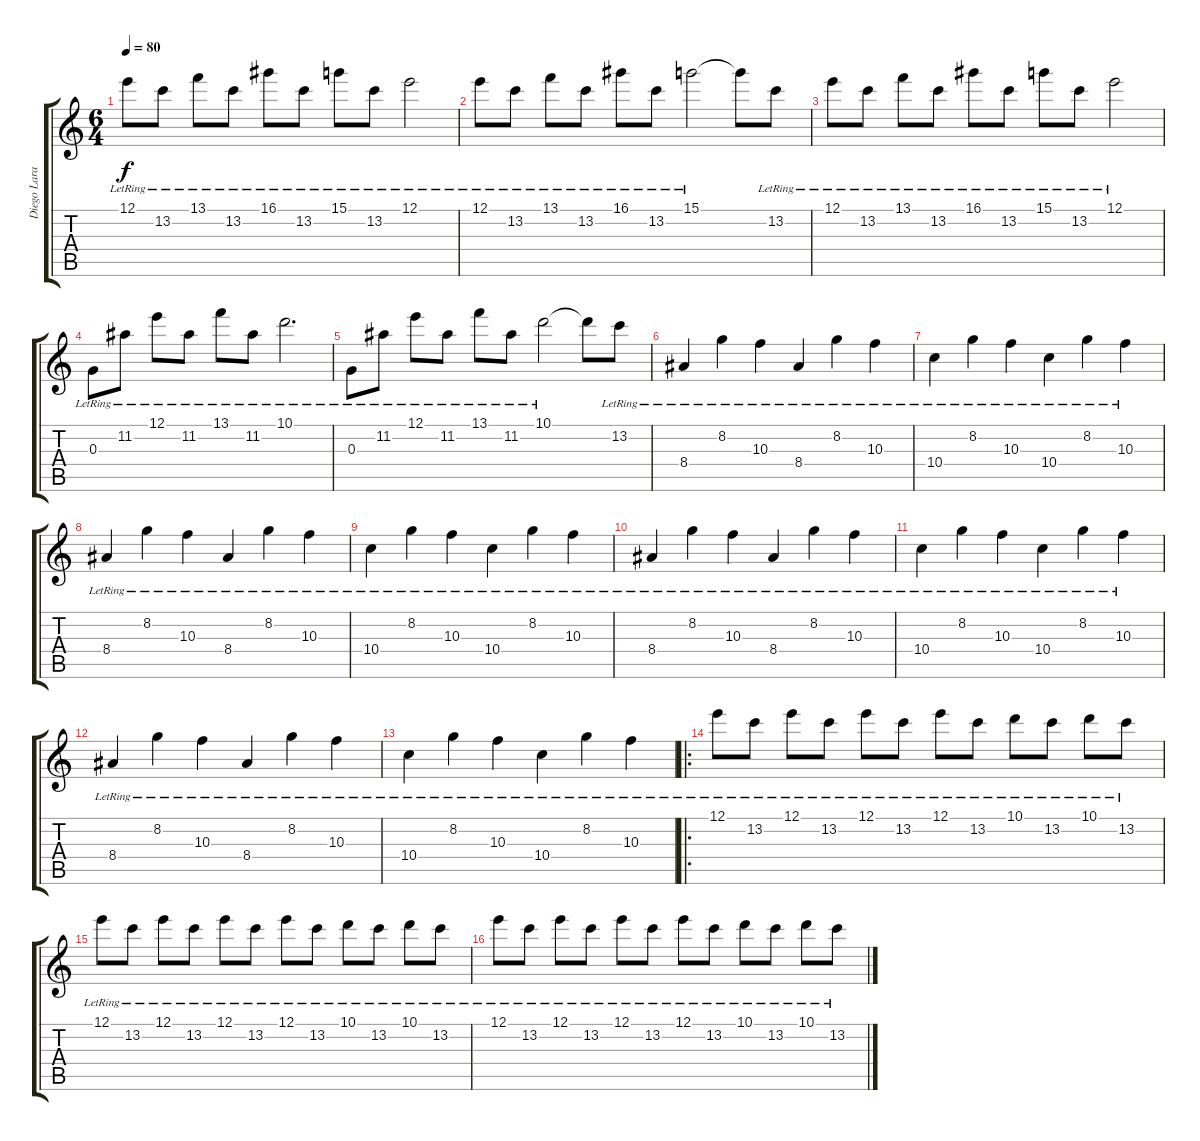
\track ("Diego Lara" "Diego Lara") {instrument electricguitarclean}
\staff {score tabs}
\tuning (E4 B3 G3 D3 A2 E2) {hide}
\ts (6 4)
\tempo 80
\clef g2
\ks c
12.1{lr}.8{dy f} 13.2{lr}.8 13.1{lr}.8 13.2{lr}.8 16.1{lr}.8 13.2{lr}.8 15.1{lr}.8 13.2{lr}.8 12.1{lr}.2 |
12.1{lr}.8 13.2{lr}.8 13.1{lr}.8 13.2{lr}.8 16.1{lr}.8 13.2{lr}.8 15.1{lr}.2 15.1{t}.8 13.2{lr}.8 |
12.1{lr}.8 13.2{lr}.8 13.1{lr}.8 13.2{lr}.8 16.1{lr}.8 13.2{lr}.8 15.1{lr}.8 13.2{lr}.8 12.1{lr}.2 |
0.3{lr}.8 11.2{lr}.8 12.1{lr}.8 11.2{lr}.8 13.1{lr}.8 11.2{lr}.8 10.1{lr}.2{d} |
0.3{lr}.8 11.2{lr}.8 12.1{lr}.8 11.2{lr}.8 13.1{lr}.8 11.2{lr}.8 10.1{lr}.2 10.1{t}.8 13.2{lr}.8 |
8.4{lr}.4 8.2{lr}.4 10.3{lr}.4 8.4{lr}.4 8.2{lr}.4 10.3{lr}.4 |
10.4{lr}.4 8.2{lr}.4 10.3{lr}.4 10.4{lr}.4 8.2{lr}.4 10.3{lr}.4 |
8.4{lr}.4 8.2{lr}.4 10.3{lr}.4 8.4{lr}.4 8.2{lr}.4 10.3{lr}.4 |
10.4{lr}.4 8.2{lr}.4 10.3{lr}.4 10.4{lr}.4 8.2{lr}.4 10.3{lr}.4 |
8.4{lr}.4 8.2{lr}.4 10.3{lr}.4 8.4{lr}.4 8.2{lr}.4 10.3{lr}.4 |
10.4{lr}.4 8.2{lr}.4 10.3{lr}.4 10.4{lr}.4 8.2{lr}.4 10.3{lr}.4 |
8.4{lr}.4 8.2{lr}.4 10.3{lr}.4 8.4{lr}.4 8.2{lr}.4 10.3{lr}.4 |
10.4{lr}.4 8.2{lr}.4 10.3{lr}.4 10.4{lr}.4 8.2{lr}.4 10.3{lr}.4 |
\ro
12.1{lr}.8 13.2{lr}.8 12.1{lr}.8 13.2{lr}.8 12.1{lr}.8 13.2{lr}.8 12.1{lr}.8 13.2{lr}.8 10.1{lr}.8 13.2{lr}.8 10.1{lr}.8 13.2{lr}.8 |
12.1{lr}.8 13.2{lr}.8 12.1{lr}.8 13.2{lr}.8 12.1{lr}.8 13.2{lr}.8 12.1{lr}.8 13.2{lr}.8 10.1{lr}.8 13.2{lr}.8 10.1{lr}.8 13.2{lr}.8 |
12.1{lr}.8 13.2{lr}.8 12.1{lr}.8 13.2{lr}.8 12.1{lr}.8 13.2{lr}.8 12.1{lr}.8 13.2{lr}.8 10.1{lr}.8 13.2{lr}.8 10.1{lr}.8 13.2{lr}.8
